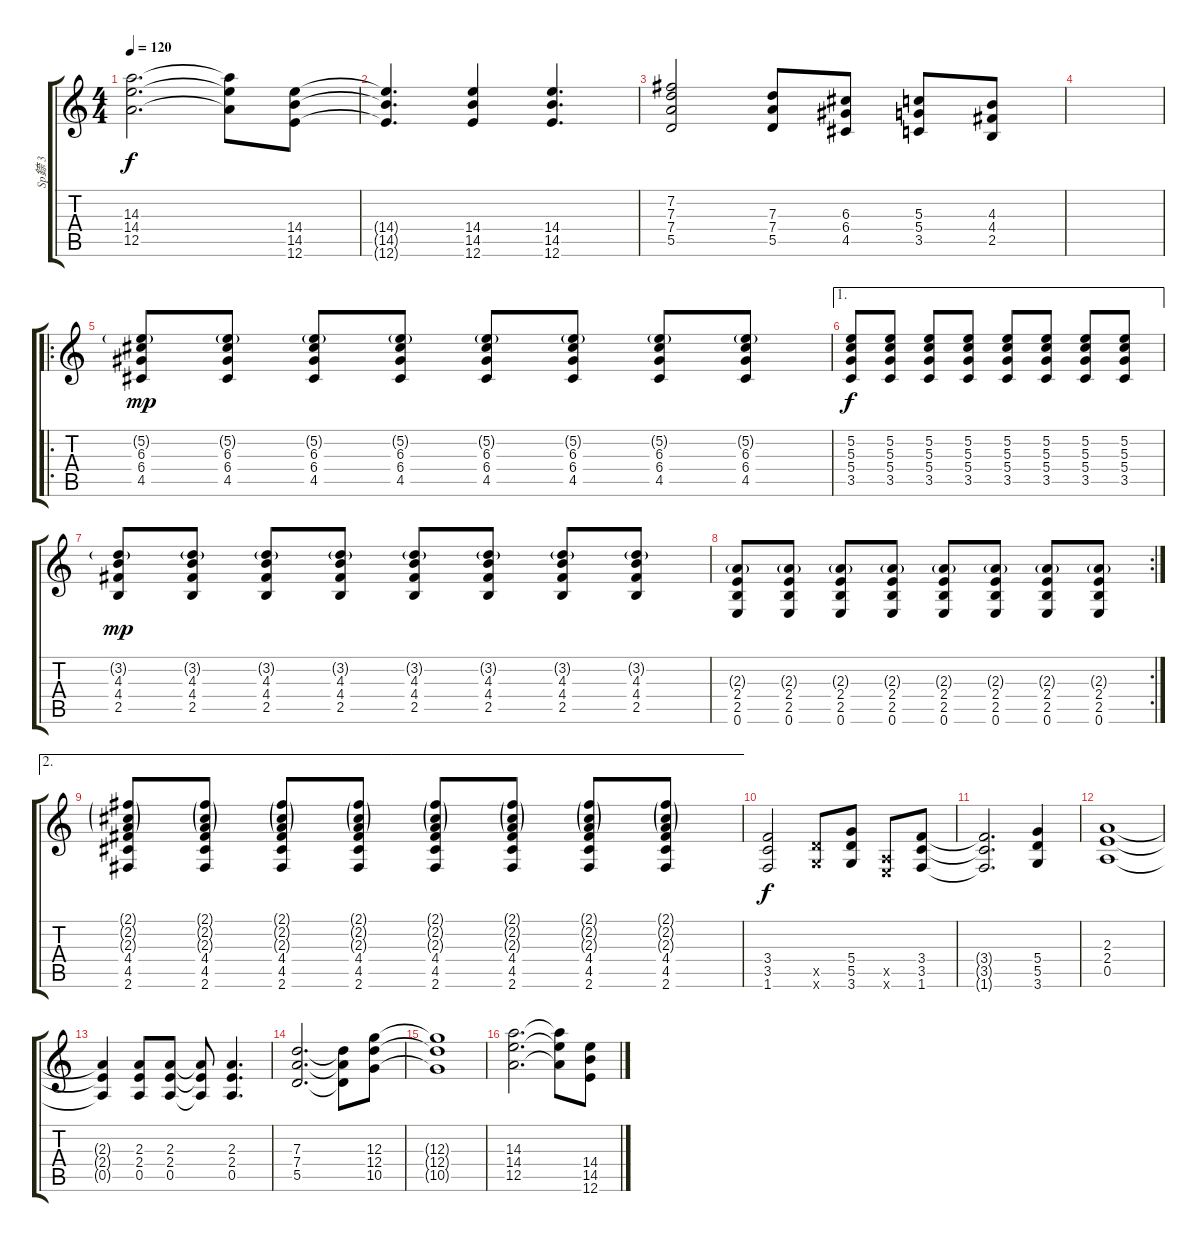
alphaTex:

\track ("Sp錼 3" "Sp錼 3") {instrument overdrivenguitar}
\staff {score tabs}
\tuning (E4 B3 G3 D3 A2 E2) {hide}
\ts (4 4)
\tempo 120
\clef g2
\ks c
(14.3 14.4 12.5).2{d dy f} (14.3{t} 14.4{t} 12.5{t}).8 (14.4 14.5 12.6).8 |
(14.4{t} 14.5{t} 12.6{t}).4{d} (14.4 14.5 12.6).4 (14.4 14.5 12.6).4{d} |
(7.2 7.3 7.4 5.5).2 (7.3 7.4 5.5).8 (6.3 6.4 4.5).8 (5.3 5.4 3.5).8 (4.3 4.4 2.5).8 |
|
\ro
(5.2{g} 6.3 6.4 4.5).8{dy mp} (5.2{g} 6.3 6.4 4.5).8 (5.2{g} 6.3 6.4 4.5).8 (5.2{g} 6.3 6.4 4.5).8 (5.2{g} 6.3 6.4 4.5).8 (5.2{g} 6.3 6.4 4.5).8 (5.2{g} 6.3 6.4 4.5).8 (5.2{g} 6.3 6.4 4.5).8 |
\ae 1
(5.2 5.3 5.4 3.5).8{dy f} (5.2 5.3 5.4 3.5).8 (5.2 5.3 5.4 3.5).8 (5.2 5.3 5.4 3.5).8 (5.2 5.3 5.4 3.5).8 (5.2 5.3 5.4 3.5).8 (5.2 5.3 5.4 3.5).8 (5.2 5.3 5.4 3.5).8 |
(3.2{g} 4.3 4.4 2.5).8{dy mp} (3.2{g} 4.3 4.4 2.5).8 (3.2{g} 4.3 4.4 2.5).8 (3.2{g} 4.3 4.4 2.5).8 (3.2{g} 4.3 4.4 2.5).8 (3.2{g} 4.3 4.4 2.5).8 (3.2{g} 4.3 4.4 2.5).8 (3.2{g} 4.3 4.4 2.5).8 |
\rc 2
(2.3{g} 2.4 2.5 0.6).8 (2.3{g} 2.4 2.5 0.6).8 (2.3{g} 2.4 2.5 0.6).8 (2.3{g} 2.4 2.5 0.6).8 (2.3{g} 2.4 2.5 0.6).8 (2.3{g} 2.4 2.5 0.6).8 (2.3{g} 2.4 2.5 0.6).8 (2.3{g} 2.4 2.5 0.6).8 |
\ae 2
(2.1{g} 2.2{g} 2.3{g} 4.4 4.5 2.6).8 (2.1{g} 2.2{g} 2.3{g} 4.4 4.5 2.6).8 (2.1{g} 2.2{g} 2.3{g} 4.4 4.5 2.6).8 (2.1{g} 2.2{g} 2.3{g} 4.4 4.5 2.6).8 (2.1{g} 2.2{g} 2.3{g} 4.4 4.5 2.6).8 (2.1{g} 2.2{g} 2.3{g} 4.4 4.5 2.6).8 (2.1{g} 2.2{g} 2.3{g} 4.4 4.5 2.6).8 (2.1{g} 2.2{g} 2.3{g} 4.4 4.5 2.6).8 |
(3.4 3.5 1.6).2{dy f} (5.5{x} 3.6{x}).8 (5.4 5.5 3.6).8 (0.5{x} 0.6{x}).8 (3.4 3.5 1.6).8 |
(3.4{t} 3.5{t} 1.6{t}).2{d} (5.4 5.5 3.6).4 |
(2.3 2.4 0.5).1 |
(2.3{t} 2.4{t} 0.5{t}).4 (2.3 2.4 0.5).8 (2.3 2.4 0.5).8 (2.3{t} 2.4{t} 0.5{t}).8 (2.3 2.4 0.5).4{d} |
(7.3 7.4 5.5).2{d} (7.3{t} 7.4{t} 5.5{t}).8 (12.3 12.4 10.5).8 |
(12.3{t} 12.4{t} 10.5{t}).1 |
(14.3 14.4 12.5).2{d} (14.3{t} 14.4{t} 12.5{t}).8 (14.4 14.5 12.6).8
